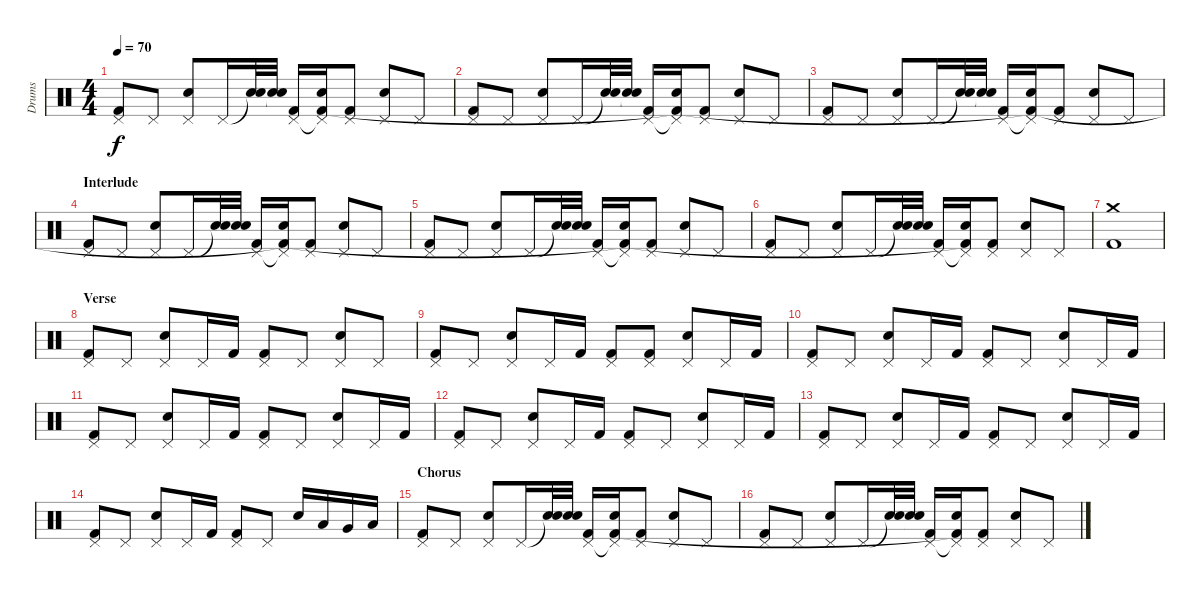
\track ("Drums" "Drums") {instrument percussion}
\staff {score}
\articulation defaults
\ts (4 4)
\tempo 70
\clef neutral
\ks c
("Pedal Hi-Hat (hit)" "Kick (hit) 2").8{dy f} "Pedal Hi-Hat (hit)".8 ("Pedal Hi-Hat (hit)" "Electric Snare (hit)").8 "Pedal Hi-Hat (hit)".16 ("Snare (hit)"{t} "Electric Snare (hit)").32 ("Snare (hit)"{t} "Electric Snare (hit)").32 ("Pedal Hi-Hat (hit)" "Kick (hit) 2").16 ("Pedal Hi-Hat (hit)"{t} "Electric Snare (hit)" "Kick (hit) 2"{t}).16 ("Pedal Hi-Hat (hit)" "Kick (hit) 2").8 ("Pedal Hi-Hat (hit)" "Electric Snare (hit)").8 "Pedal Hi-Hat (hit)".8 |
("Pedal Hi-Hat (hit)" "Kick (hit) 2").8 "Pedal Hi-Hat (hit)".8 ("Pedal Hi-Hat (hit)" "Electric Snare (hit)").8 "Pedal Hi-Hat (hit)".16 ("Snare (hit)"{t} "Electric Snare (hit)").32 ("Snare (hit)"{t} "Electric Snare (hit)").32 ("Pedal Hi-Hat (hit)" "Kick (hit) 2").16 ("Pedal Hi-Hat (hit)"{t} "Electric Snare (hit)" "Kick (hit) 2"{t}).16 ("Pedal Hi-Hat (hit)" "Kick (hit) 2").8 ("Pedal Hi-Hat (hit)" "Electric Snare (hit)").8 "Pedal Hi-Hat (hit)".8 |
("Pedal Hi-Hat (hit)" "Kick (hit) 2").8 "Pedal Hi-Hat (hit)".8 ("Pedal Hi-Hat (hit)" "Electric Snare (hit)").8 "Pedal Hi-Hat (hit)".16 ("Snare (hit)"{t} "Electric Snare (hit)").32 ("Snare (hit)"{t} "Electric Snare (hit)").32 ("Pedal Hi-Hat (hit)" "Kick (hit) 2").16 ("Pedal Hi-Hat (hit)"{t} "Electric Snare (hit)" "Kick (hit) 2"{t}).16 ("Pedal Hi-Hat (hit)" "Kick (hit) 2").8 ("Pedal Hi-Hat (hit)" "Electric Snare (hit)").8 "Pedal Hi-Hat (hit)".8 |
\section ("" "Interlude")
("Pedal Hi-Hat (hit)" "Kick (hit) 2").8 "Pedal Hi-Hat (hit)".8 ("Pedal Hi-Hat (hit)" "Electric Snare (hit)").8 "Pedal Hi-Hat (hit)".16 ("Snare (hit)"{t} "Electric Snare (hit)").32 ("Snare (hit)"{t} "Electric Snare (hit)").32 ("Pedal Hi-Hat (hit)" "Kick (hit) 2").16 ("Pedal Hi-Hat (hit)"{t} "Electric Snare (hit)" "Kick (hit) 2"{t}).16 ("Pedal Hi-Hat (hit)" "Kick (hit) 2").8 ("Pedal Hi-Hat (hit)" "Electric Snare (hit)").8 "Pedal Hi-Hat (hit)".8 |
("Pedal Hi-Hat (hit)" "Kick (hit) 2").8 "Pedal Hi-Hat (hit)".8 ("Pedal Hi-Hat (hit)" "Electric Snare (hit)").8 "Pedal Hi-Hat (hit)".16 ("Snare (hit)"{t} "Electric Snare (hit)").32 ("Snare (hit)"{t} "Electric Snare (hit)").32 ("Pedal Hi-Hat (hit)" "Kick (hit) 2").16 ("Pedal Hi-Hat (hit)"{t} "Electric Snare (hit)" "Kick (hit) 2"{t}).16 ("Pedal Hi-Hat (hit)" "Kick (hit) 2").8 ("Pedal Hi-Hat (hit)" "Electric Snare (hit)").8 "Pedal Hi-Hat (hit)".8 |
("Pedal Hi-Hat (hit)" "Kick (hit) 2").8 "Pedal Hi-Hat (hit)".8 ("Pedal Hi-Hat (hit)" "Electric Snare (hit)").8 "Pedal Hi-Hat (hit)".16 ("Snare (hit)"{t} "Electric Snare (hit)").32 ("Snare (hit)"{t} "Electric Snare (hit)").32 ("Pedal Hi-Hat (hit)" "Kick (hit) 2").16 ("Pedal Hi-Hat (hit)"{t} "Electric Snare (hit)" "Kick (hit) 2"{t}).16 ("Pedal Hi-Hat (hit)" "Kick (hit) 2").8 ("Pedal Hi-Hat (hit)" "Electric Snare (hit)").8 "Pedal Hi-Hat (hit)".8 |
("Kick (hit) 2" "Crash medium (hit)").1 |
\section ("" "Verse")
("Pedal Hi-Hat (hit)" "Kick (hit) 2").8 "Pedal Hi-Hat (hit)".8 ("Pedal Hi-Hat (hit)" "Electric Snare (hit)").8 "Pedal Hi-Hat (hit)".16 "Kick (hit) 2".16 ("Pedal Hi-Hat (hit)" "Kick (hit) 2").8 "Pedal Hi-Hat (hit)".8 ("Pedal Hi-Hat (hit)" "Electric Snare (hit)").8 "Pedal Hi-Hat (hit)".8 |
("Pedal Hi-Hat (hit)" "Kick (hit) 2").8 "Pedal Hi-Hat (hit)".8 ("Pedal Hi-Hat (hit)" "Electric Snare (hit)").8 "Pedal Hi-Hat (hit)".16 "Kick (hit) 2".16 ("Pedal Hi-Hat (hit)" "Kick (hit) 2").8 ("Pedal Hi-Hat (hit)" "Kick (hit) 2").8 ("Pedal Hi-Hat (hit)" "Electric Snare (hit)").8 "Pedal Hi-Hat (hit)".16 "Kick (hit) 2".16 |
("Pedal Hi-Hat (hit)" "Kick (hit) 2").8 "Pedal Hi-Hat (hit)".8 ("Pedal Hi-Hat (hit)" "Electric Snare (hit)").8 "Pedal Hi-Hat (hit)".16 "Kick (hit) 2".16 ("Pedal Hi-Hat (hit)" "Kick (hit) 2").8 "Pedal Hi-Hat (hit)".8 ("Pedal Hi-Hat (hit)" "Electric Snare (hit)").8 "Pedal Hi-Hat (hit)".16 "Kick (hit) 2".16 |
("Pedal Hi-Hat (hit)" "Kick (hit) 2").8 "Pedal Hi-Hat (hit)".8 ("Pedal Hi-Hat (hit)" "Electric Snare (hit)").8 "Pedal Hi-Hat (hit)".16 "Kick (hit) 2".16 ("Pedal Hi-Hat (hit)" "Kick (hit) 2").8 "Pedal Hi-Hat (hit)".8 ("Pedal Hi-Hat (hit)" "Electric Snare (hit)").8 "Pedal Hi-Hat (hit)".16 "Kick (hit) 2".16 |
("Pedal Hi-Hat (hit)" "Kick (hit) 2").8 "Pedal Hi-Hat (hit)".8 ("Pedal Hi-Hat (hit)" "Electric Snare (hit)").8 "Pedal Hi-Hat (hit)".16 "Kick (hit) 2".16 ("Pedal Hi-Hat (hit)" "Kick (hit) 2").8 "Pedal Hi-Hat (hit)".8 ("Pedal Hi-Hat (hit)" "Electric Snare (hit)").8 "Pedal Hi-Hat (hit)".16 "Kick (hit) 2".16 |
("Pedal Hi-Hat (hit)" "Kick (hit) 2").8 "Pedal Hi-Hat (hit)".8 ("Pedal Hi-Hat (hit)" "Electric Snare (hit)").8 "Pedal Hi-Hat (hit)".16 "Kick (hit) 2".16 ("Pedal Hi-Hat (hit)" "Kick (hit) 2").8 "Pedal Hi-Hat (hit)".8 ("Pedal Hi-Hat (hit)" "Electric Snare (hit)").8 "Pedal Hi-Hat (hit)".16 "Kick (hit) 2".16 |
("Pedal Hi-Hat (hit)" "Kick (hit) 2").8 "Pedal Hi-Hat (hit)".8 ("Pedal Hi-Hat (hit)" "Electric Snare (hit)").8 "Pedal Hi-Hat (hit)".16 "Kick (hit) 2".16 ("Pedal Hi-Hat (hit)" "Kick (hit) 2").8 "Pedal Hi-Hat (hit)".8 "Electric Snare (hit)".16 "Low Tom (hit)".16 "Very Low Tom (hit)".16 "Low Floor Tom (hit)".16 |
\section ("" "Chorus")
("Pedal Hi-Hat (hit)" "Kick (hit) 2").8 "Pedal Hi-Hat (hit)".8 ("Pedal Hi-Hat (hit)" "Electric Snare (hit)").8 "Pedal Hi-Hat (hit)".16 ("Snare (hit)"{t} "Electric Snare (hit)").32 ("Snare (hit)"{t} "Electric Snare (hit)").32 ("Pedal Hi-Hat (hit)" "Kick (hit) 2").16 ("Pedal Hi-Hat (hit)"{t} "Electric Snare (hit)" "Kick (hit) 2").16 ("Pedal Hi-Hat (hit)" "Kick (hit) 2").8 ("Pedal Hi-Hat (hit)" "Electric Snare (hit)").8 "Pedal Hi-Hat (hit)".8 |
("Pedal Hi-Hat (hit)" "Kick (hit) 2").8 "Pedal Hi-Hat (hit)".8 ("Pedal Hi-Hat (hit)" "Electric Snare (hit)").8 "Pedal Hi-Hat (hit)".16 ("Snare (hit)"{t} "Electric Snare (hit)").32 ("Snare (hit)"{t} "Electric Snare (hit)").32 ("Pedal Hi-Hat (hit)" "Kick (hit) 2").16 ("Pedal Hi-Hat (hit)"{t} "Electric Snare (hit)" "Kick (hit) 2"{t}).16 ("Pedal Hi-Hat (hit)" "Kick (hit) 2").8 ("Pedal Hi-Hat (hit)" "Electric Snare (hit)").8 "Pedal Hi-Hat (hit)".8
